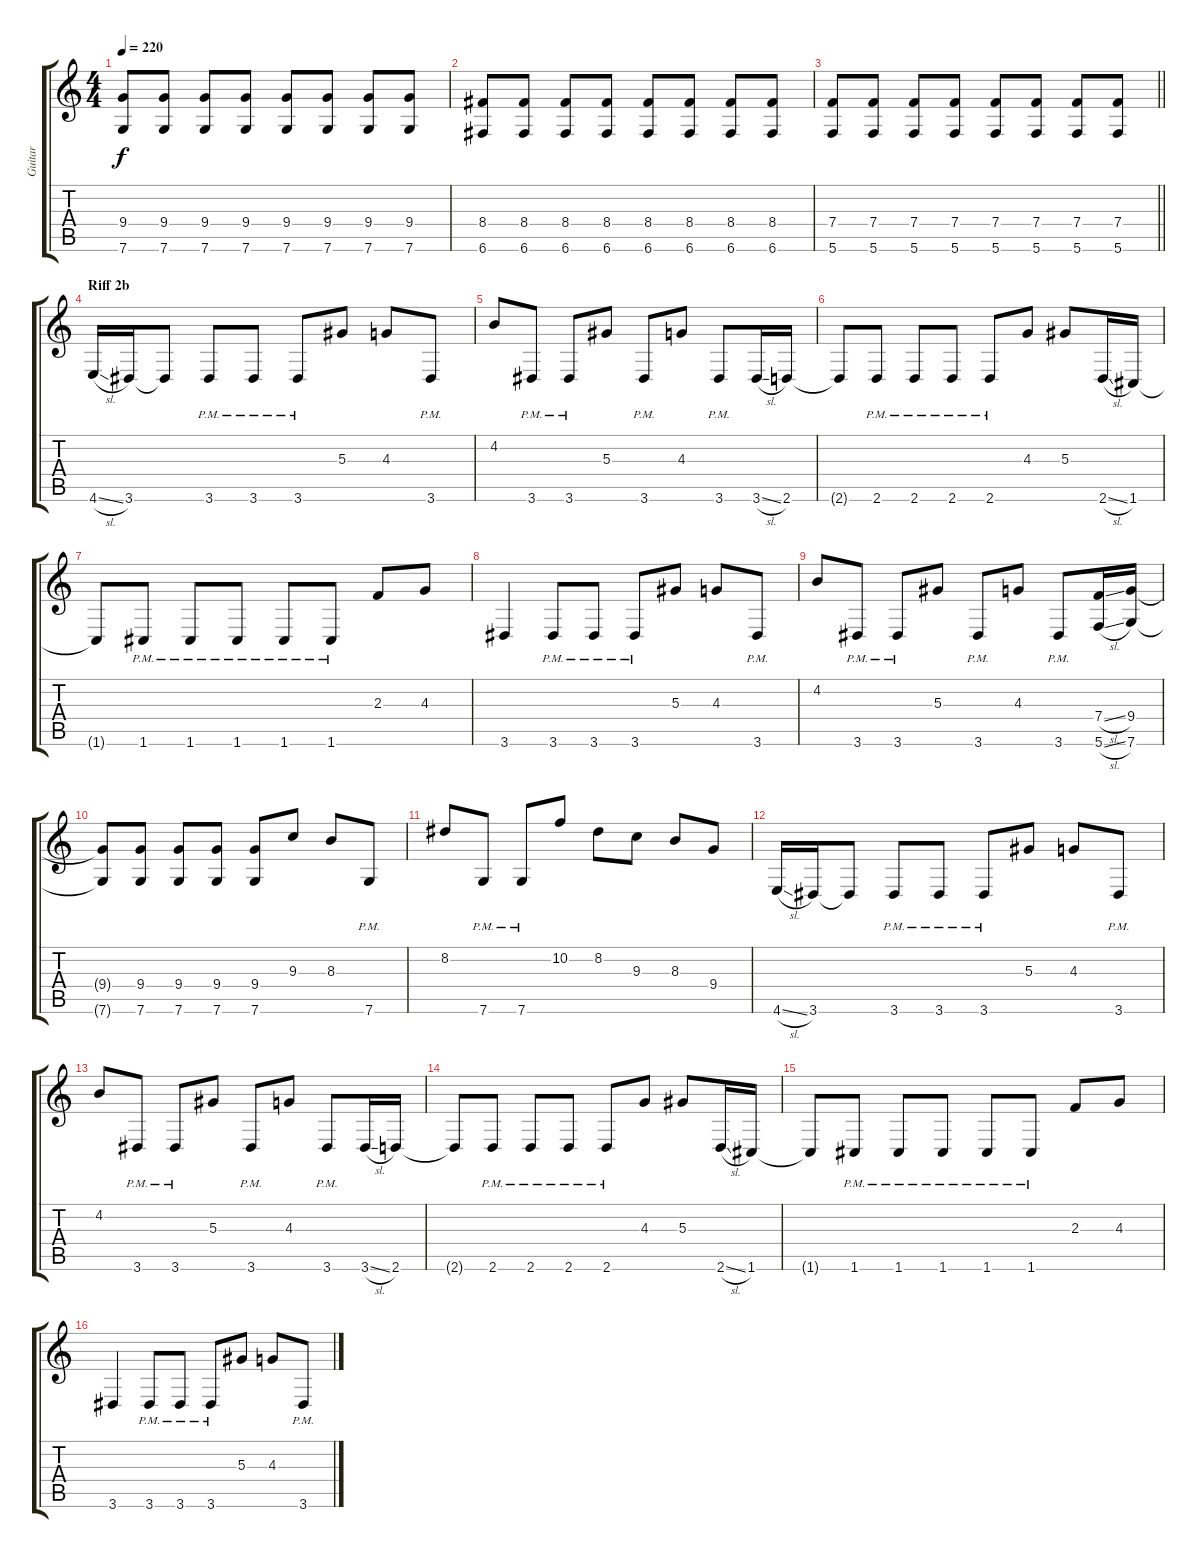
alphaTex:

\track ("Guitar" "Guitar") {instrument distortionguitar}
\staff {score tabs}
\tuning (C4 G3 Eb3 Bb2 F2 C2) {hide}
\ts (4 4)
\tempo 220
\clef g2
\ks c
(9.4 7.6).8{dy f} (9.4 7.6).8 (9.4 7.6).8 (9.4 7.6).8 (9.4 7.6).8 (9.4 7.6).8 (9.4 7.6).8 (9.4 7.6).8 |
(8.4 6.6).8 (8.4 6.6).8 (8.4 6.6).8 (8.4 6.6).8 (8.4 6.6).8 (8.4 6.6).8 (8.4 6.6).8 (8.4 6.6).8 |
\barLineRight lightlight
(7.4 5.6).8 (7.4 5.6).8 (7.4 5.6).8 (7.4 5.6).8 (7.4 5.6).8 (7.4 5.6).8 (7.4 5.6).8 (7.4 5.6).8 |
\section ("" "Riff 2b")
4.6{sl}.16 3.6.16 3.6{t}.8 3.6{pm}.8 3.6{pm}.8 3.6{pm}.8 5.3.8 4.3.8 3.6{pm}.8 |
4.2.8 3.6{pm}.8 3.6{pm}.8 5.3.8 3.6{pm}.8 4.3.8 3.6{pm}.8 3.6{sl}.16 2.6.16 |
2.6{t}.8 2.6{pm}.8 2.6{pm}.8 2.6{pm}.8 2.6{pm}.8 4.3.8 5.3.8 2.6{sl}.16 1.6.16 |
1.6{t}.8 1.6{pm}.8 1.6{pm}.8 1.6{pm}.8 1.6{pm}.8 1.6{pm}.8 2.3.8 4.3.8 |
3.6.4 3.6{pm}.8 3.6{pm}.8 3.6{pm}.8 5.3.8 4.3.8 3.6{pm}.8 |
4.2.8 3.6{pm}.8 3.6{pm}.8 5.3.8 3.6{pm}.8 4.3.8 3.6{pm}.8 (7.4{sl} 5.6{sl}).16 (9.4 7.6).16 |
(9.4{t} 7.6{t}).8 (9.4 7.6).8 (9.4 7.6).8 (9.4 7.6).8 (9.4 7.6).8 9.3.8 8.3.8 7.6{pm}.8 |
8.2.8 7.6{pm}.8 7.6{pm}.8 10.2.8 8.2.8 9.3.8 8.3.8 9.4.8 |
4.6{sl}.16 3.6.16 3.6{t}.8 3.6{pm}.8 3.6{pm}.8 3.6{pm}.8 5.3.8 4.3.8 3.6{pm}.8 |
4.2.8 3.6{pm}.8 3.6{pm}.8 5.3.8 3.6{pm}.8 4.3.8 3.6{pm}.8 3.6{sl}.16 2.6.16 |
2.6{t}.8 2.6{pm}.8 2.6{pm}.8 2.6{pm}.8 2.6{pm}.8 4.3.8 5.3.8 2.6{sl}.16 1.6.16 |
1.6{t}.8 1.6{pm}.8 1.6{pm}.8 1.6{pm}.8 1.6{pm}.8 1.6{pm}.8 2.3.8 4.3.8 |
3.6.4 3.6{pm}.8 3.6{pm}.8 3.6{pm}.8 5.3.8 4.3.8 3.6{pm}.8
